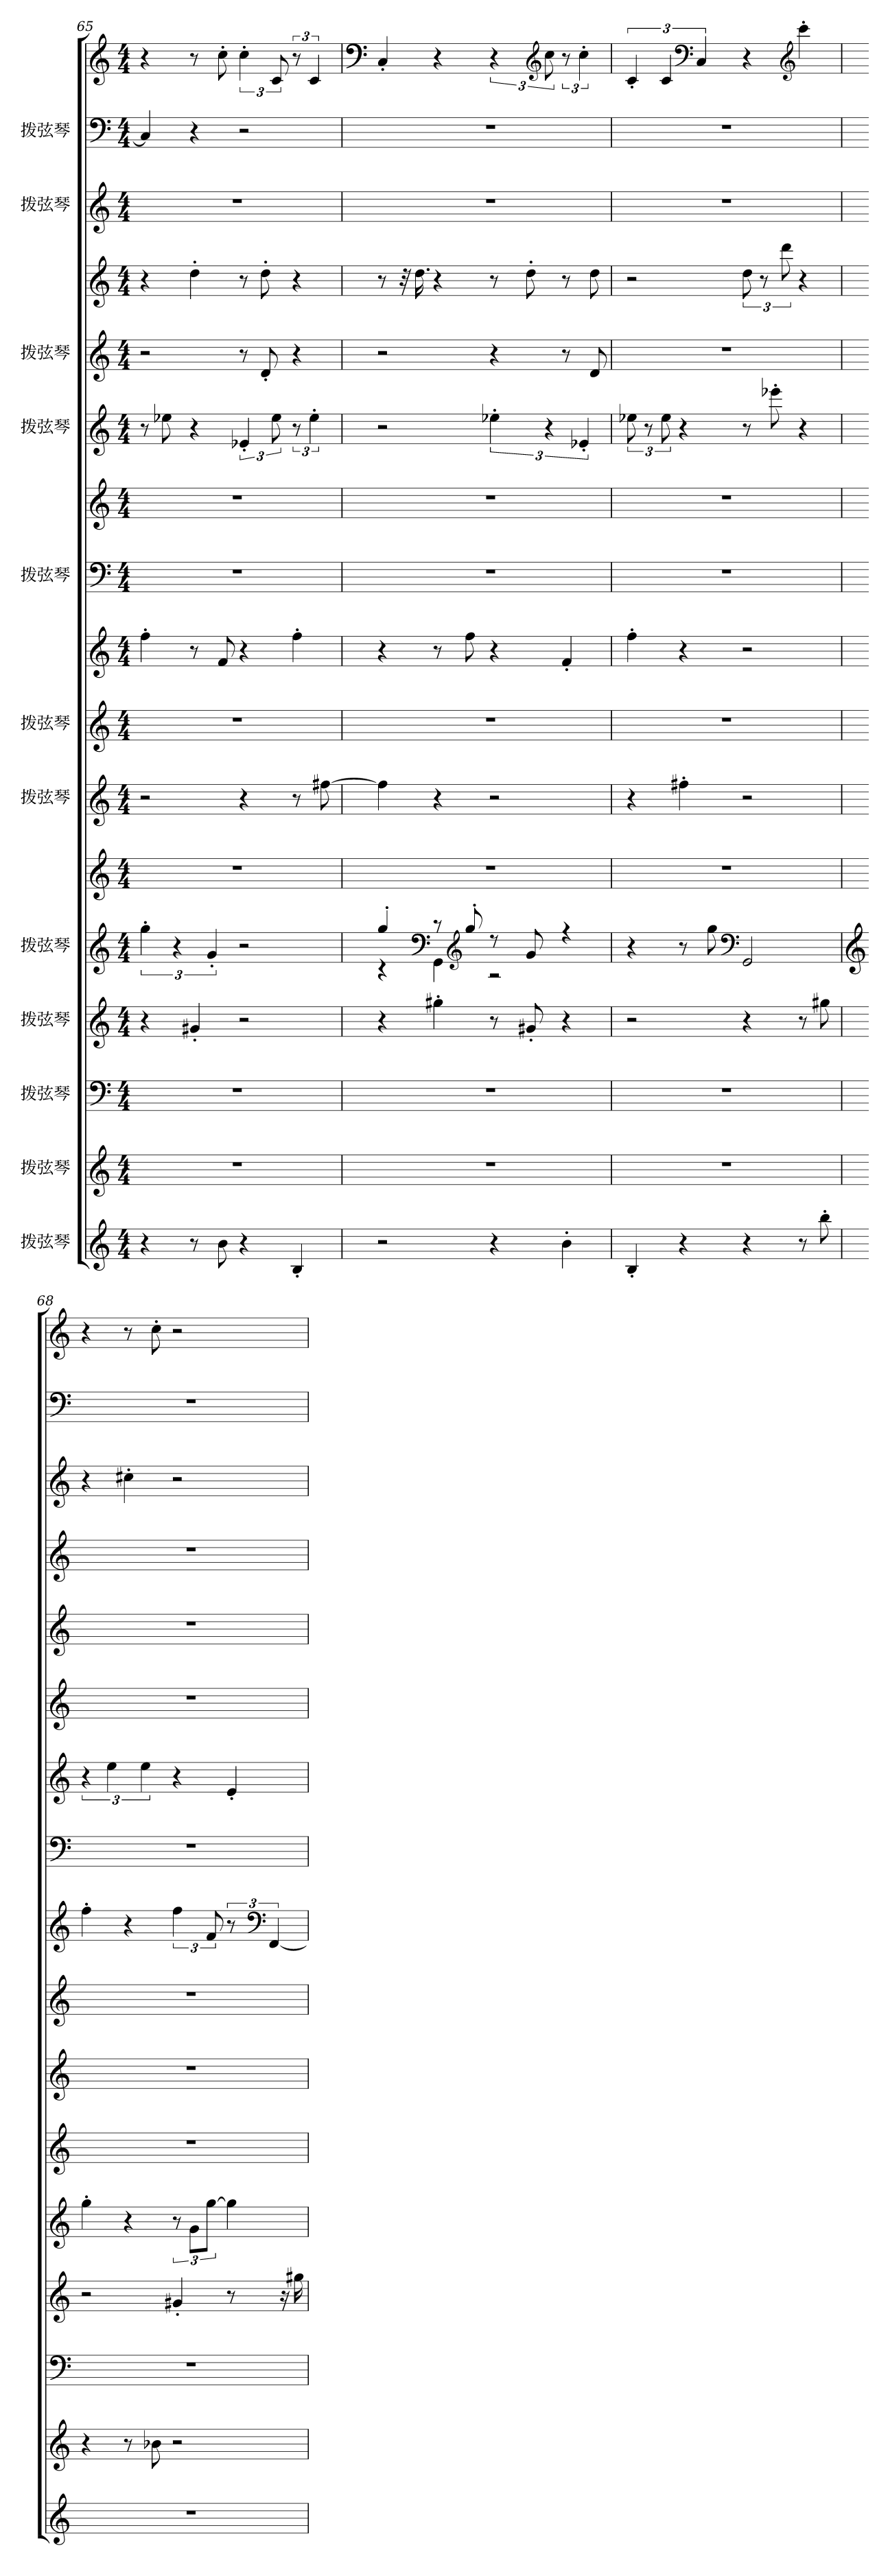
**kern	**kern	**kern	**kern	**kern	**kern	**kern	**kern	**kern	**kern	**kern	**kern	**kern	**kern	**kern	**kern	**kern
*part12	*part11	*part10	*part9	*part8	*part8	*part7	*part6	*part6	*part5	*part5	*part4	*part3	*part3	*part2	*part1	*part1
*staff17	*staff16	*staff15	*staff14	*staff13	*staff12	*staff11	*staff10	*staff9	*staff8	*staff7	*staff6	*staff5	*staff4	*staff3	*staff2	*staff1
*I"拨弦琴	*I"拨弦琴	*I"拨弦琴	*I"拨弦琴	*I"拨弦琴	*	*I"拨弦琴	*I"拨弦琴	*	*I"拨弦琴	*	*I"拨弦琴	*I"拨弦琴	*	*I"拨弦琴	*I"拨弦琴	*
!!LO:PB:g=z
*clefG2	*clefG2	*clefF4	*clefG2	*clefG2	*clefG2	*clefG2	*clefG2	*clefG2	*clefF4	*clefG2	*clefG2	*clefG2	*clefG2	*clefG2	*clefF4	*clefG2
*k[]	*k[]	*k[]	*k[]	*k[]	*k[]	*k[]	*k[]	*k[]	*k[]	*k[]	*k[]	*k[]	*k[]	*k[]	*k[]	*k[]
*M4/4	*M4/4	*M4/4	*M4/4	*M4/4	*M4/4	*M4/4	*M4/4	*M4/4	*M4/4	*M4/4	*M4/4	*M4/4	*M4/4	*M4/4	*M4/4	*M4/4
=65	=65	=65	=65	=65	=65	=65	=65	=65	=65	=65	=65	=65	=65	=65	=65	=65
4r	1r	1r	4r	6gg'\	1r	2r	1r	4ff'\	1r	1r	8r	2r	4r	1r	4C/]	4r
.	.	.	.	.	.	.	.	.	.	.	8ee-X\	.	.	.	.	.
.	.	.	.	6r	.	.	.	.	.	.	.	.	.	.	.	.
8r	.	.	4g#X'/	.	.	.	.	8r	.	.	4r	.	4dd'\	.	4r	8r
.	.	.	.	6g'/	.	.	.	.	.	.	.	.	.	.	.	.
8b\	.	.	.	.	.	.	.	8f/	.	.	.	.	.	.	.	8cc'\
4r	.	.	2r	2r	.	4r	.	4r	.	.	6e-X'/	8r	8r	.	2r	6cc'\
.	.	.	.	.	.	.	.	.	.	.	.	8d'/	8dd'\	.	.	.
.	.	.	.	.	.	.	.	.	.	.	12ee-\	.	.	.	.	12c/
4B'/	.	.	.	.	.	8r	.	4ff'\	.	.	12r	4r	4r	.	.	12r
.	.	.	.	.	.	.	.	.	.	.	6ee-'\	.	.	.	.	6c/
.	.	.	.	.	.	[8ff#X\	.	.	.	.	.	.	.	.	.	.
=66	=66	=66	=66	=66	=66	=66	=66	=66	=66	=66	=66	=66	=66	=66	=66	=66
*	*	*	*	*	*	*	*	*	*	*	*	*	*	*	*	*clefF4
*	*	*	*	*^	*	*	*	*	*	*	*	*	*	*	*	*
2r	1r	1r	4r	4gg'/	4r	1r	4ff#\]	1r	4r	1r	1r	2r	2r	8r	1r	1r	4C'/
.	.	.	.	.	.	.	.	.	.	.	.	.	.	32r	.	.	.
.	.	.	.	.	.	.	.	.	.	.	.	.	.	16.dd\	.	.	.
*	*	*	*	*clefF4	*	*	*	*	*	*	*	*	*	*	*	*	*
.	.	.	4gg#X'\	8r	4GG\	.	4r	.	8r	.	.	.	.	4r	.	.	4r
*	*	*	*	*clefG2	*	*	*	*	*	*	*	*	*	*	*	*	*
.	.	.	.	8gg'/	.	.	.	.	8ff\	.	.	.	.	.	.	.	.
4r	.	.	8r	8r	2r	.	2r	.	4r	.	.	6ee-X'\	4r	8r	.	.	6r
.	.	.	8g#X'/	8g/	.	.	.	.	.	.	.	.	.	8dd'\	.	.	.
*	*	*	*	*	*	*	*	*	*	*	*	*	*	*	*	*	*clefG2
.	.	.	.	.	.	.	.	.	.	.	.	6r	.	.	.	.	12cc\
4b'\	.	.	4r	4r	.	.	.	.	4f'/	.	.	.	8r	8r	.	.	12r
.	.	.	.	.	.	.	.	.	.	.	.	6e-X'/	.	.	.	.	6cc'\
.	.	.	.	.	.	.	.	.	.	.	.	.	8d/	8dd\	.	.	.
*	*	*	*	*v	*v	*	*	*	*	*	*	*	*	*	*	*	*
=67	=67	=67	=67	=67	=67	=67	=67	=67	=67	=67	=67	=67	=67	=67	=67	=67
4B'/	1r	1r	2r	4r	1r	4r	1r	4ff'\	1r	1r	12ee-X\	1r	2r	1r	1r	6c'/
.	.	.	.	.	.	.	.	.	.	.	12r	.	.	.	.	.
.	.	.	.	.	.	.	.	.	.	.	12ee-\	.	.	.	.	6c/
4r	.	.	.	8r	.	4ff#X'\	.	4r	.	.	4r	.	.	.	.	.
*	*	*	*	*	*	*	*	*	*	*	*	*	*	*	*	*clefF4
.	.	.	.	.	.	.	.	.	.	.	.	.	.	.	.	6C/
.	.	.	.	8gg\	.	.	.	.	.	.	.	.	.	.	.	.
*	*	*	*	*clefF4	*	*	*	*	*	*	*	*	*	*	*	*
4r	.	.	4r	2GG/	.	2r	.	2r	.	.	8r	.	12dd\	.	.	4r
.	.	.	.	.	.	.	.	.	.	.	.	.	12r	.	.	.
.	.	.	.	.	.	.	.	.	.	.	8eee-X'\	.	.	.	.	.
.	.	.	.	.	.	.	.	.	.	.	.	.	12ddd\	.	.	.
*	*	*	*	*	*	*	*	*	*	*	*	*	*	*	*	*clefG2
8r	.	.	8r	.	.	.	.	.	.	.	4r	.	4r	.	.	4ccc'\
8bb'\	.	.	8gg#X\	.	.	.	.	.	.	.	.	.	.	.	.	.
!!LO:PB:g=z
=68	=68	=68	=68	=68	=68	=68	=68	=68	=68	=68	=68	=68	=68	=68	=68	=68
*	*	*	*	*clefG2	*	*	*	*	*	*	*	*	*	*	*	*
1r	4r	1r	2r	4gg'\	1r	1r	1r	4ff'\	1r	6r	1r	1r	1r	4r	1r	4r
.	.	.	.	.	.	.	.	.	.	6ee\	.	.	.	.	.	.
.	8r	.	.	4r	.	.	.	4r	.	.	.	.	.	4cc#X'\	.	8r
.	.	.	.	.	.	.	.	.	.	6ee\	.	.	.	.	.	.
.	8b-X\	.	.	.	.	.	.	.	.	.	.	.	.	.	.	8cc'\
.	2r	.	4g#X'/	12r	.	.	.	6ff\	.	4r	.	.	.	2r	.	2r
.	.	.	.	12g\L	.	.	.	.	.	.	.	.	.	.	.	.
.	.	.	.	[12gg\J	.	.	.	12f/	.	.	.	.	.	.	.	.
.	.	.	8r	4gg\]	.	.	.	12r	.	4e'/	.	.	.	.	.	.
*	*	*	*	*	*	*	*	*clefF4	*	*	*	*	*	*	*	*
.	.	.	.	.	.	.	.	[6FF/	.	.	.	.	.	.	.	.
.	.	.	16r	.	.	.	.	.	.	.	.	.	.	.	.	.
.	.	.	16gg#X\	.	.	.	.	.	.	.	.	.	.	.	.	.
=	=	=	=	=	=	=	=	=	=	=	=	=	=	=	=	=
*-	*-	*-	*-	*-	*-	*-	*-	*-	*-	*-	*-	*-	*-	*-	*-	*-
